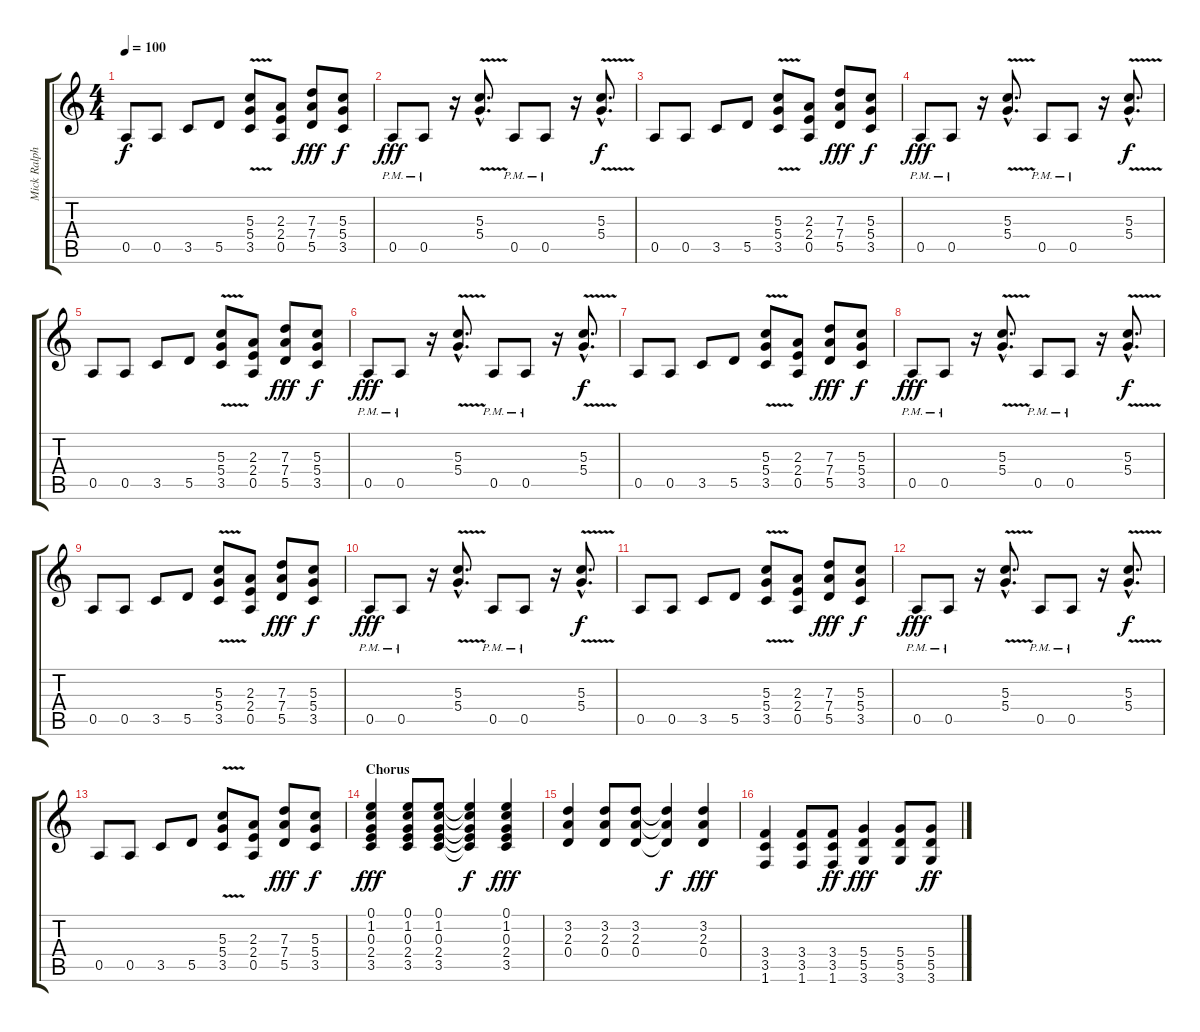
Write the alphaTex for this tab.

\track ("Mick Ralphs" "Mick Ralph") {instrument overdrivenguitar}
\staff {score tabs}
\tuning (E4 B3 G3 D3 A2 E2) {hide}
\ts (4 4)
\tempo 100
\clef g2
\ks c
0.5.8{dy f} 0.5.8 3.5.8 5.5.8 (5.3{v} 5.4{v} 3.5).8 (2.3 2.4 0.5).8 (7.3 7.4 5.5).8{dy fff} (5.3 5.4 3.5).8{dy f} |
0.5{pm}.8{dy fff} 0.5{pm}.8 r.16 (5.3{v hac} 5.4{v hac}).8{d} 0.5{pm}.8 0.5{pm}.8 r.16 (5.3{v hac} 5.4{v hac}).8{d dy f} |
0.5.8 0.5.8 3.5.8 5.5.8 (5.3{v} 5.4{v} 3.5).8 (2.3 2.4 0.5).8 (7.3 7.4 5.5).8{dy fff} (5.3 5.4 3.5).8{dy f} |
0.5{pm}.8{dy fff} 0.5{pm}.8 r.16 (5.3{v hac} 5.4{v hac}).8{d} 0.5{pm}.8 0.5{pm}.8 r.16 (5.3{v hac} 5.4{v hac}).8{d dy f} |
0.5.8 0.5.8 3.5.8 5.5.8 (5.3{v} 5.4{v} 3.5).8 (2.3 2.4 0.5).8 (7.3 7.4 5.5).8{dy fff} (5.3 5.4 3.5).8{dy f} |
0.5{pm}.8{dy fff} 0.5{pm}.8 r.16 (5.3{v hac} 5.4{v hac}).8{d} 0.5{pm}.8 0.5{pm}.8 r.16 (5.3{v hac} 5.4{v hac}).8{d dy f} |
0.5.8 0.5.8 3.5.8 5.5.8 (5.3{v} 5.4{v} 3.5).8 (2.3 2.4 0.5).8 (7.3 7.4 5.5).8{dy fff} (5.3 5.4 3.5).8{dy f} |
0.5{pm}.8{dy fff} 0.5{pm}.8 r.16 (5.3{v hac} 5.4{v hac}).8{d} 0.5{pm}.8 0.5{pm}.8 r.16 (5.3{v hac} 5.4{v hac}).8{d dy f} |
0.5.8 0.5.8 3.5.8 5.5.8 (5.3{v} 5.4{v} 3.5).8 (2.3 2.4 0.5).8 (7.3 7.4 5.5).8{dy fff} (5.3 5.4 3.5).8{dy f} |
0.5{pm}.8{dy fff} 0.5{pm}.8 r.16 (5.3{v hac} 5.4{v hac}).8{d} 0.5{pm}.8 0.5{pm}.8 r.16 (5.3{v hac} 5.4{v hac}).8{d dy f} |
0.5.8 0.5.8 3.5.8 5.5.8 (5.3{v} 5.4{v} 3.5).8 (2.3 2.4 0.5).8 (7.3 7.4 5.5).8{dy fff} (5.3 5.4 3.5).8{dy f} |
0.5{pm}.8{dy fff} 0.5{pm}.8 r.16 (5.3{v hac} 5.4{v hac}).8{d} 0.5{pm}.8 0.5{pm}.8 r.16 (5.3{v hac} 5.4{v hac}).8{d dy f} |
0.5.8 0.5.8 3.5.8 5.5.8 (5.3{v} 5.4{v} 3.5).8 (2.3 2.4 0.5).8 (7.3 7.4 5.5).8{dy fff} (5.3 5.4 3.5).8{dy f} |
\section ("" "Chorus")
(0.1 1.2 0.3 2.4 3.5).4{dy fff} (0.1 1.2 0.3 2.4 3.5).8 (0.1 1.2 0.3 2.4 3.5).8 (0.1{t} 1.2{t} 0.3{t} 2.4{t} 3.5{t}).4{dy f} (0.1 1.2 0.3 2.4 3.5).4{dy fff} |
(3.2 2.3 0.4).4 (3.2 2.3 0.4).8 (3.2 2.3 0.4).8 (3.2{t} 2.3{t} 0.4{t}).4{dy f} (3.2 2.3 0.4).4{dy fff} |
(3.4 3.5 1.6).4 (3.4 3.5 1.6).8 (3.4 3.5 1.6).8{dy ff} (5.4 5.5 3.6).4{dy fff} (5.4 5.5 3.6).8 (5.4 5.5 3.6).8{dy ff}
